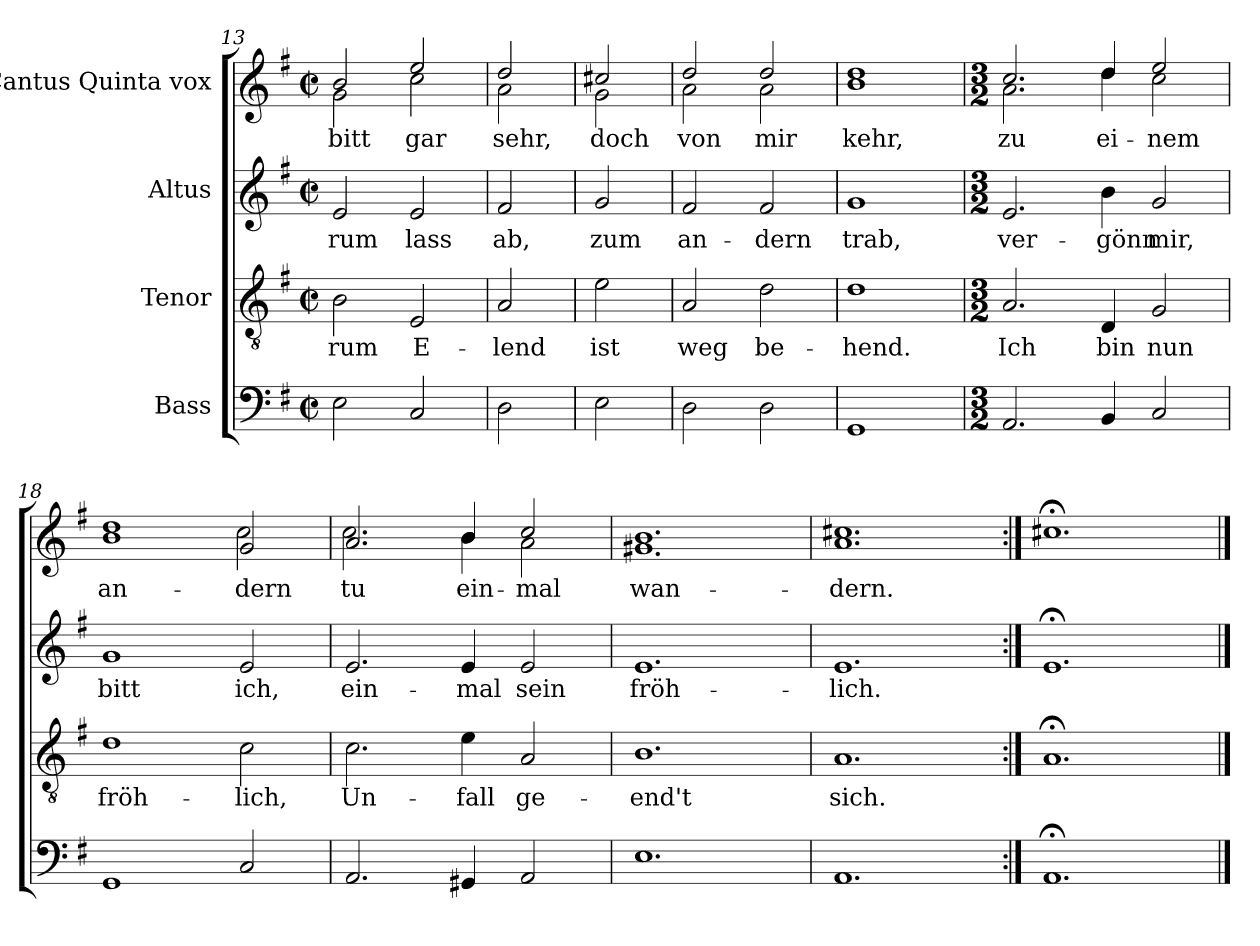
**kern	**kern	**text	**kern	**text	**kern	**text
*part4	*part3	*part3	*part2	*part2	*part1	*part1
*staff4	*staff3	*staff3	*staff2	*staff2	*staff1	*staff1
*I"Bass	*I"Tenor	*	*I"Altus	*	*I"Cantus Quinta vox	*
*clefF4	*clefGv2	*	*clefG2	*	*clefG2	*
*k[f#]	*k[f#]	*	*k[f#]	*	*k[f#]	*
*M2/2	*M2/2	*	*M2/2	*	*M2/2	*
*met(c|)	*met(c|)	*	*met(c|)	*	*met(c|)	*
=13	=13	=13	=13	=13	=13	=13
*	*	*	*	*	*^	*
2E\	2B\	-rum	2e/	-rum	2b/	2g\	bitt
2C/	2E/	E-	2e/	lass	2ee/	2cc\	gar
=14	=14	=14	=14	=14	=14	=14	=14
2D\	2A/	-lend	2f#/	ab,	2dd/	2a\	sehr,
!!LO:LB:g=z	!!
=14X1	=14X1	=14X1	=14X1	=14X1	=14X1	=14X1	=14X1
2E\	2e\	ist	2g/	zum	2cc#X/	2g\	doch
=15	=15	=15	=15	=15	=15	=15	=15
2D\	2A/	weg	2f#/	an-	2dd/	2a\	von
2D\	2d\	be-	2f#/	-dern	2dd/	2a\	mir
=16	=16	=16	=16	=16	=16	=16	=16
1GG	1d	-hend.	1g	trab,	1dd	1b	kehr,
=17	=17	=17	=17	=17	=17	=17	=17
*M3/2	*M3/2	*	*M3/2	*	*M3/2	*	*
2.AA/	2.A/	Ich	2.e/	ver-	2.cc/	2.a\	zu
4BB/	4D/	bin	4b\	-gönn	4dd/	4dd\	ei-
2C/	2G/	nun	2g/	mir,	2ee/	2cc\	-nem
=18	=18	=18	=18	=18	=18	=18	=18
1GG	1d	fröh-	1g	bitt	1dd	1b	an-
2C/	2c\	-lich,	2e/	ich,	2g/	2cc\	-dern
=19	=19	=19	=19	=19	=19	=19	=19
2.AA/	2.c\	Un-	2.e/	ein-	2.a/	2.cc\	tu
4GG#X/	4e\	-fall	4e/	-mal	4b/	4b\	ein-
2AA/	2A/	ge-	2e/	sein	2cc/	2a\	-mal
=20	=20	=20	=20	=20	=20	=20	=20
1.E	1.B	-end't	1.e	fröh-	1.b	1.g#X	wan-
=21	=21	=21	=21	=21	=21	=21	=21
1.AA	1.A	sich.	1.e	-lich.	1.cc#X	1.a	-dern.
*	*	*	*	*	*v	*v	*
=22:|!	=22:|!	=22:|!	=22:|!	=22:|!	=22:|!	=22:|!
1.AA;<	1.A;<	.	1.e;<	.	1.cc#X;<	.
==	==	==	==	==	==	==
*-	*-	*-	*-	*-	*-	*-
